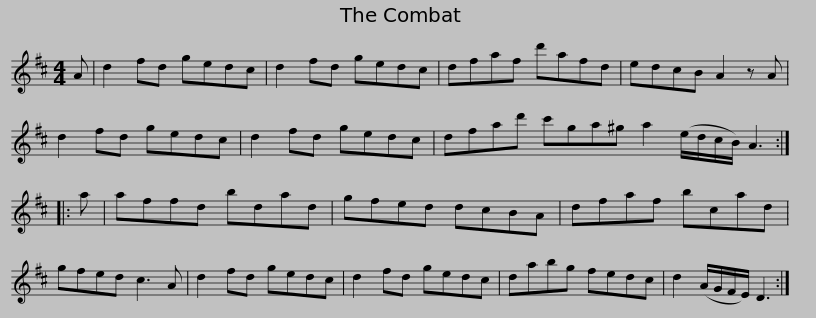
X:1
L:1/8
M:4/4
I:linebreak $
K:D
V:1 treble
V:1
 A | d2 fd gedc | d2 fd gedc | dfaf d'afd | edcB A2 z A | %5
 d2 fd gedc |$ d2 fd gedc | dfad' c'ga^g a2 (e/d/c/B/) A3 :: a | affd bdad | %10
 gfed dcBA |$ dfaf bcad | gfed c3 A | d2 fd gedc | d2 fd gedc | %15
 dabg fedc | d2 (A/G/F/E/) D3 :| %17
